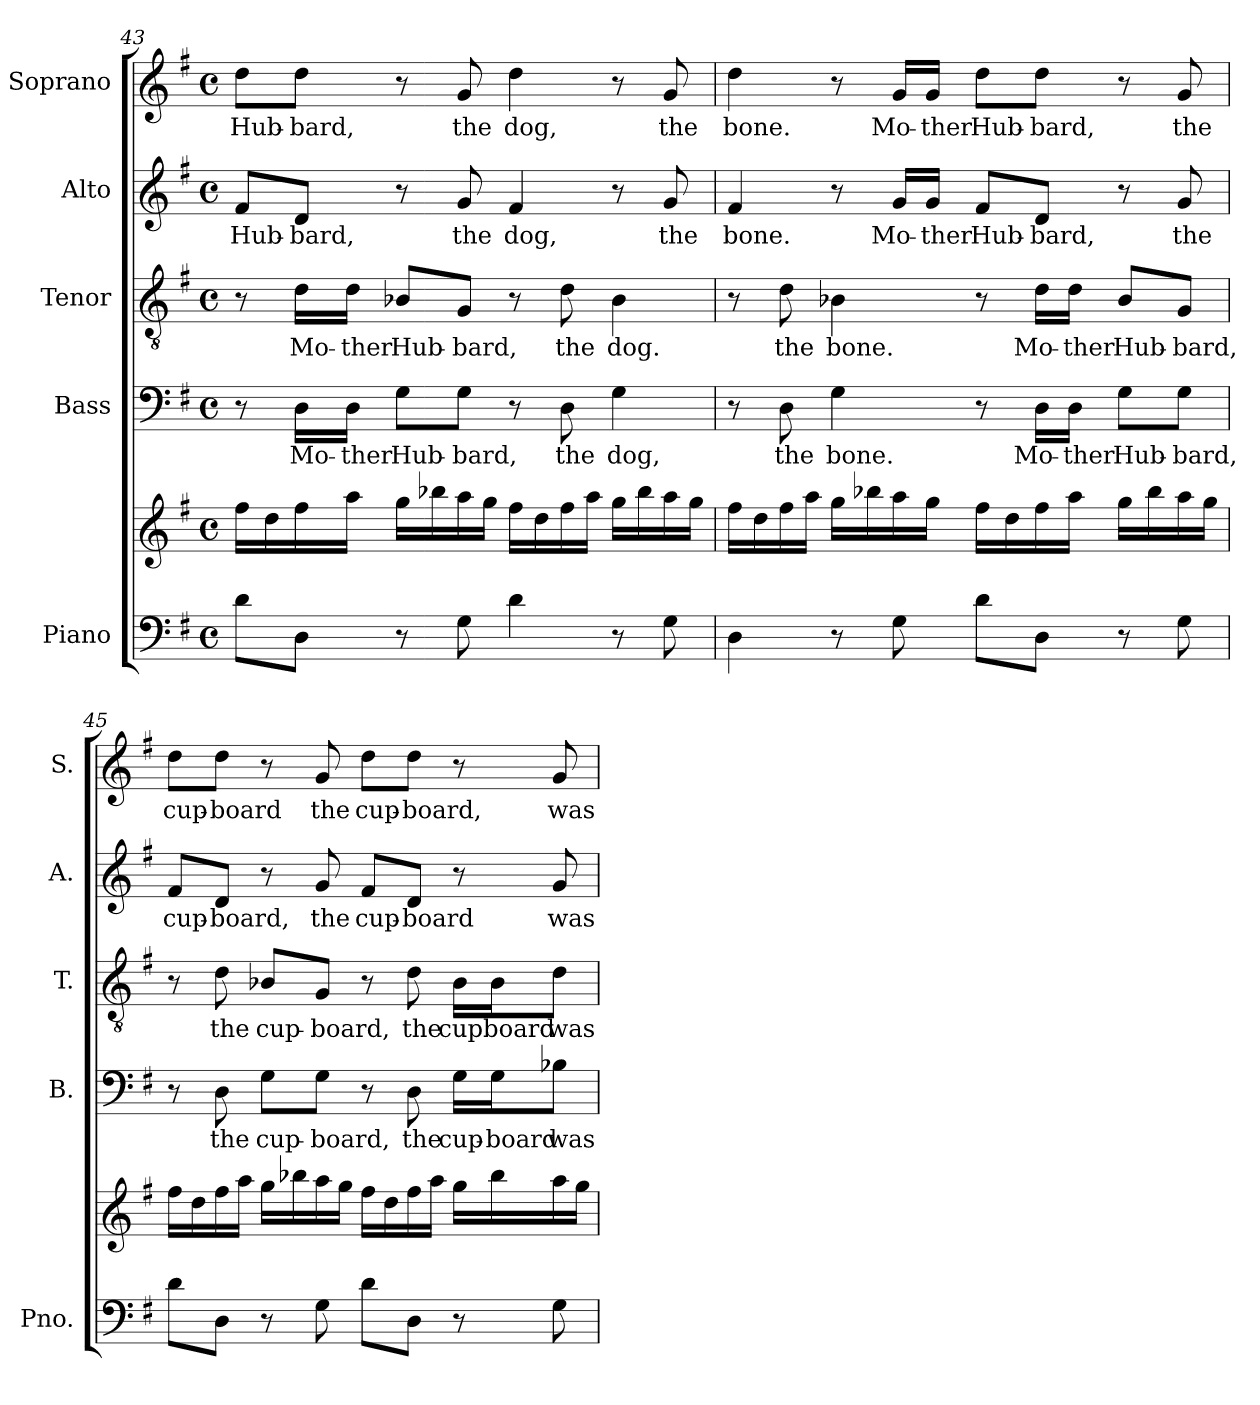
**kern	**kern	**kern	**text	**kern	**text	**kern	**text	**kern	**text
*part5	*part5	*part4	*part4	*part3	*part3	*part2	*part2	*part1	*part1
*staff6	*staff5	*staff4	*staff4	*staff3	*staff3	*staff2	*staff2	*staff1	*staff1
*I"Piano	*	*I"Bass	*	*I"Tenor	*	*I"Alto	*	*I"Soprano	*
*I'Pno.	*	*I'B.	*	*I'T.	*	*I'A.	*	*I'S.	*
*clefF4	*clefG2	*clefF4	*	*clefGv2	*	*clefG2	*	*clefG2	*
*	*	*	*	*ITrd7c12	*	*	*	*	*
*k[f#]	*k[f#]	*k[f#]	*	*k[f#]	*	*k[f#]	*	*k[f#]	*
*G:	*G:	*G:	*	*G:	*	*G:	*	*G:	*
*M4/4	*M4/4	*M4/4	*	*M4/4	*	*M4/4	*	*M4/4	*
*met(c)	*met(c)	*met(c)	*	*met(c)	*	*met(c)	*	*met(c)	*
=43	=43	=43	=43	=43	=43	=43	=43	=43	=43
!	!	!	!	!	!	!	!LO:LY:b:color=#000000	!	!
!	!	!	!	!	!	!	!	!	!LO:LY:b:color=#000000
8di\L	16ff#i\LL	8r	.	8r	.	8f#i/L	Hub-	8ddi\L	Hub-
.	16ddi\	.	.	.	.	.	.	.	.
!	!	!	!LO:LY:b:color=#000000	!	!	!	!	!	!
!	!	!	!	!	!LO:LY:b:color=#000000	!	!	!	!
!	!	!	!	!	!	!	!LO:LY:b:color=#000000	!	!
!	!	!	!	!	!	!	!	!	!LO:LY:b:color=#000000
8Di\J	16ff#i\	16Di\LL	Mo-	16Di\LL	Mo-	8di/J	-bard,	8ddi\J	-bard,
!	!	!	!LO:LY:b:color=#000000	!	!	!	!	!	!
!	!	!	!	!	!LO:LY:b:color=#000000	!	!	!	!
.	16aai\JJ	16Di\JJ	-ther	16Di\JJ	-ther	.	.	.	.
!	!	!	!LO:LY:b:color=#000000	!	!	!	!	!	!
!	!	!	!	!	!LO:LY:b:color=#000000	!	!	!	!
8r	16ggi\LL	8Gi\L	Hub-	8BB-Xi/L	Hub-	8r	.	8r	.
.	16bb-Xi\	.	.	.	.	.	.	.	.
!	!	!	!LO:LY:b:color=#000000	!	!	!	!	!	!
!	!	!	!	!	!LO:LY:b:color=#000000	!	!	!	!
!	!	!	!	!	!	!	!LO:LY:b:color=#000000	!	!
!	!	!	!	!	!	!	!	!	!LO:LY:b:color=#000000
8Gi\	16aai\	8Gi\J	-bard,	8GGi/J	-bard,	8gi/	the	8gi/	the
.	16ggi\JJ	.	.	.	.	.	.	.	.
!	!	!	!	!	!	!	!LO:LY:b:color=#000000	!	!
!	!	!	!	!	!	!	!	!	!LO:LY:b:color=#000000
4di\	16ff#i\LL	8r	.	8r	.	4f#i/	dog,	4ddi\	dog,
.	16ddi\	.	.	.	.	.	.	.	.
!	!	!	!LO:LY:b:color=#000000	!	!	!	!	!	!
!	!	!	!	!	!LO:LY:b:color=#000000	!	!	!	!
.	16ff#i\	8Di\	the	8Di\	the	.	.	.	.
.	16aai\JJ	.	.	.	.	.	.	.	.
!	!	!	!LO:LY:b:color=#000000	!	!	!	!	!	!
!	!	!	!	!	!LO:LY:b:color=#000000	!	!	!	!
8r	16ggi\LL	4Gi\	dog,	4BB-i\	dog.	8r	.	8r	.
.	16bb-i\	.	.	.	.	.	.	.	.
!	!	!	!	!	!	!	!LO:LY:b:color=#000000	!	!
!	!	!	!	!	!	!	!	!	!LO:LY:b:color=#000000
8Gi\	16aai\	.	.	.	.	8gi/	the	8gi/	the
.	16ggi\JJ	.	.	.	.	.	.	.	.
!!LO:PB:g=z
=44	=44	=44	=44	=44	=44	=44	=44	=44	=44
!	!	!	!	!	!	!	!LO:LY:b:color=#000000	!	!
!	!	!	!	!	!	!	!	!	!LO:LY:b:color=#000000
4Di\	16ff#i\LL	8r	.	8r	.	4f#i/	bone.	4ddi\	bone.
.	16ddi\	.	.	.	.	.	.	.	.
!	!	!	!LO:LY:b:color=#000000	!	!	!	!	!	!
!	!	!	!	!	!LO:LY:b:color=#000000	!	!	!	!
.	16ff#i\	8Di\	the	8Di\	the	.	.	.	.
.	16aai\JJ	.	.	.	.	.	.	.	.
!	!	!	!LO:LY:b:color=#000000	!	!	!	!	!	!
!	!	!	!	!	!LO:LY:b:color=#000000	!	!	!	!
8r	16ggi\LL	4Gi\	bone.	4BB-Xi\	bone.	8r	.	8r	.
.	16bb-Xi\	.	.	.	.	.	.	.	.
!	!	!	!	!	!	!	!LO:LY:b:color=#000000	!	!
!	!	!	!	!	!	!	!	!	!LO:LY:b:color=#000000
8Gi\	16aai\	.	.	.	.	16gi/LL	Mo-	16gi/LL	Mo-
!	!	!	!	!	!	!	!LO:LY:b:color=#000000	!	!
!	!	!	!	!	!	!	!	!	!LO:LY:b:color=#000000
.	16ggi\JJ	.	.	.	.	16gi/JJ	-ther	16gi/JJ	-ther
!	!	!	!	!	!	!	!LO:LY:b:color=#000000	!	!
!	!	!	!	!	!	!	!	!	!LO:LY:b:color=#000000
8di\L	16ff#i\LL	8r	.	8r	.	8f#i/L	Hub-	8ddi\L	Hub-
.	16ddi\	.	.	.	.	.	.	.	.
!	!	!	!LO:LY:b:color=#000000	!	!	!	!	!	!
!	!	!	!	!	!LO:LY:b:color=#000000	!	!	!	!
!	!	!	!	!	!	!	!LO:LY:b:color=#000000	!	!
!	!	!	!	!	!	!	!	!	!LO:LY:b:color=#000000
8Di\J	16ff#i\	16Di\LL	Mo-	16Di\LL	Mo-	8di/J	-bard,	8ddi\J	-bard,
!	!	!	!LO:LY:b:color=#000000	!	!	!	!	!	!
!	!	!	!	!	!LO:LY:b:color=#000000	!	!	!	!
.	16aai\JJ	16Di\JJ	-ther	16Di\JJ	-ther	.	.	.	.
!	!	!	!LO:LY:b:color=#000000	!	!	!	!	!	!
!	!	!	!	!	!LO:LY:b:color=#000000	!	!	!	!
8r	16ggi\LL	8Gi\L	Hub-	8BB-i/L	Hub-	8r	.	8r	.
.	16bb-i\	.	.	.	.	.	.	.	.
!	!	!	!LO:LY:b:color=#000000	!	!	!	!	!	!
!	!	!	!	!	!LO:LY:b:color=#000000	!	!	!	!
!	!	!	!	!	!	!	!LO:LY:b:color=#000000	!	!
!	!	!	!	!	!	!	!	!	!LO:LY:b:color=#000000
8Gi\	16aai\	8Gi\J	-bard,	8GGi/J	-bard,	8gi/	the	8gi/	the
.	16ggi\JJ	.	.	.	.	.	.	.	.
=45	=45	=45	=45	=45	=45	=45	=45	=45	=45
!	!	!	!	!	!	!	!LO:LY:b:color=#000000	!	!
!	!	!	!	!	!	!	!	!	!LO:LY:b:color=#000000
8di\L	16ff#i\LL	8r	.	8r	.	8f#i/L	cup-	8ddi\L	cup-
.	16ddi\	.	.	.	.	.	.	.	.
!	!	!	!LO:LY:b:color=#000000	!	!	!	!	!	!
!	!	!	!	!	!LO:LY:b:color=#000000	!	!	!	!
!	!	!	!	!	!	!	!LO:LY:b:color=#000000	!	!
!	!	!	!	!	!	!	!	!	!LO:LY:b:color=#000000
8Di\J	16ff#i\	8Di\	the	8Di\	the	8di/J	-board,	8ddi\J	-board
.	16aai\JJ	.	.	.	.	.	.	.	.
!	!	!	!LO:LY:b:color=#000000	!	!	!	!	!	!
!	!	!	!	!	!LO:LY:b:color=#000000	!	!	!	!
8r	16ggi\LL	8Gi\L	cup-	8BB-Xi/L	cup-	8r	.	8r	.
.	16bb-Xi\	.	.	.	.	.	.	.	.
!	!	!	!LO:LY:b:color=#000000	!	!	!	!	!	!
!	!	!	!	!	!LO:LY:b:color=#000000	!	!	!	!
!	!	!	!	!	!	!	!LO:LY:b:color=#000000	!	!
!	!	!	!	!	!	!	!	!	!LO:LY:b:color=#000000
8Gi\	16aai\	8Gi\J	-board,	8GGi/J	-board,	8gi/	the	8gi/	the
.	16ggi\JJ	.	.	.	.	.	.	.	.
!	!	!	!	!	!	!	!LO:LY:b:color=#000000	!	!
!	!	!	!	!	!	!	!	!	!LO:LY:b:color=#000000
8di\L	16ff#i\LL	8r	.	8r	.	8f#i/L	cup-	8ddi\L	cup-
.	16ddi\	.	.	.	.	.	.	.	.
!	!	!	!LO:LY:b:color=#000000	!	!	!	!	!	!
!	!	!	!	!	!LO:LY:b:color=#000000	!	!	!	!
!	!	!	!	!	!	!	!LO:LY:b:color=#000000	!	!
!	!	!	!	!	!	!	!	!	!LO:LY:b:color=#000000
8Di\J	16ff#i\	8Di\	the	8Di\	the	8di/J	-board	8ddi\J	-board,
.	16aai\JJ	.	.	.	.	.	.	.	.
!	!	!	!LO:LY:b:color=#000000	!	!	!	!	!	!
!	!	!	!	!	!LO:LY:b:color=#000000	!	!	!	!
8r	16ggi\LL	16Gi\LL	cup-	16BB-i\LL	cupboard	8r	.	8r	.
!	!	!	!LO:LY:b:color=#000000	!	!	!	!	!	!
.	16bb-i\	16Gi\J	-board	16BB-i\J	.	.	.	.	.
!	!	!	!LO:LY:b:color=#000000	!	!	!	!	!	!
!	!	!	!	!	!LO:LY:b:color=#000000	!	!	!	!
!	!	!	!	!	!	!	!LO:LY:b:color=#000000	!	!
!	!	!	!	!	!	!	!	!	!LO:LY:b:color=#000000
8Gi\	16aai\	8B-Xi\J	was	8Di\J	was	8gi/	was	8gi/	was
.	16ggi\JJ	.	.	.	.	.	.	.	.
=	=	=	=	=	=	=	=	=	=
*-	*-	*-	*-	*-	*-	*-	*-	*-	*-
